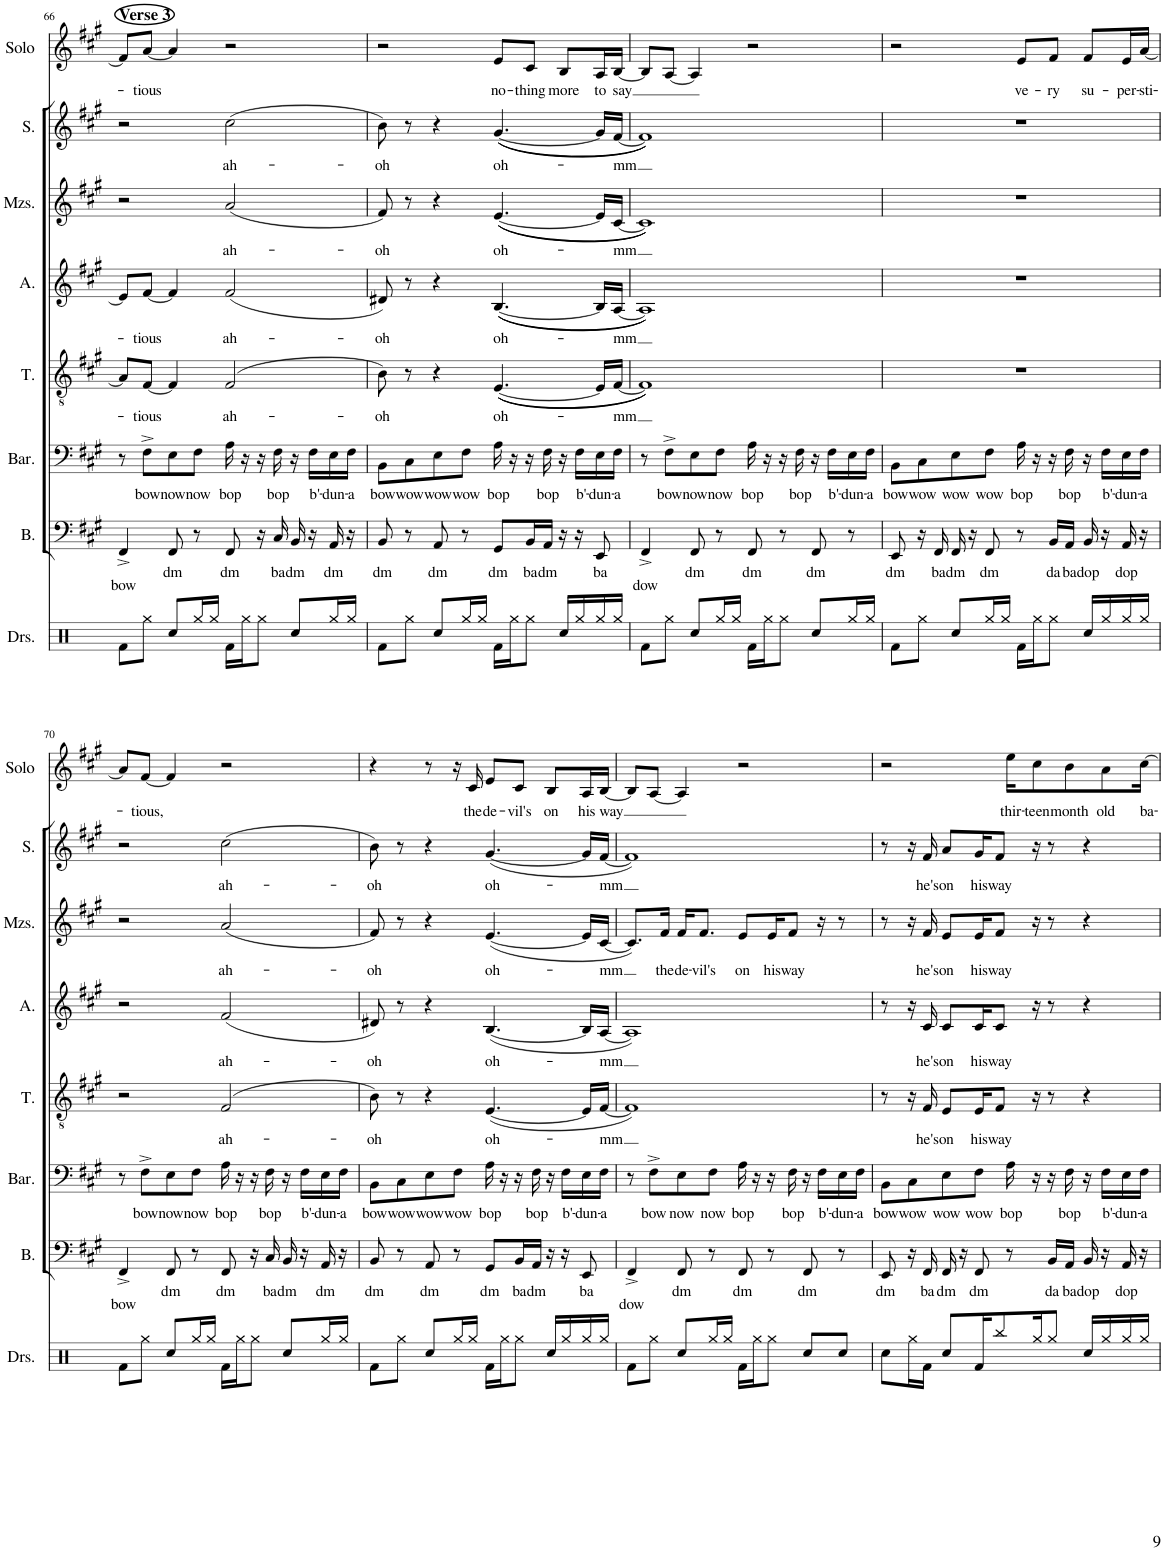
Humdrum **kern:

**kern	**kern	**text	**kern	**text	**kern	**text	**kern	**text	**kern	**text	**kern	**text	**kern	**text
*part8	*part7	*part7	*part6	*part6	*part5	*part5	*part4	*part4	*part3	*part3	*part2	*part2	*part1	*part1
*staff8	*staff7	*staff7	*staff6	*staff6	*staff5	*staff5	*staff4	*staff4	*staff3	*staff3	*staff2	*staff2	*staff1	*staff1
*I"Drumset	*I"Bass	*	*I"Baritone	*	*I"Tenor	*	*I"Alto	*	*I"Mezzo-soprano	*	*I"Soprano	*	*I"Solo	*
*I'Drs.	*I'B.	*	*I'Bar.	*	*I'T.	*	*I'A.	*	*I'Mzs.	*	*I'S.	*	*I'Solo	*
!!LO:PB:g=z
*clefX	*clefF4	*	*clefF4	*	*clefGv2	*	*clefG2	*	*clefG2	*	*clefG2	*	*clefG2	*
*k[]	*k[f#c#g#]	*	*k[f#c#g#]	*	*k[f#c#g#]	*	*k[f#c#g#]	*	*k[f#c#g#]	*	*k[f#c#g#]	*	*k[f#c#g#]	*
*M4/4	*M4/4	*	*M4/4	*	*M4/4	*	*M4/4	*	*M4/4	*	*M4/4	*	*M4/4	*
*met(c)	*met(c)	*	*met(c)	*	*met(c)	*	*met(c)	*	*met(c)	*	*met(c)	*	*met(c)	*
=66	=66	=66	=66	=66	=66	=66	=66	=66	=66	=66	=66	=66	=66	=66
!	!	!	!	!	!	!	!	!	!	!	!	!	!LO:TX:a:B:t=Verse 3	!
!	!	!LO:LY:b	!	!	!	!	!	!	!	!	!	!	!	!
8Rf\L	4FF#^/	bow	8r	.	8A/L]	.	8e/L]	.	2r	.	2r	.	8f#/L]	.
!	!	!	!	!LO:LY:b	!	!LO:LY:b	!	!LO:LY:b	!	!	!	!	!	!LO:LY:b
8Rgg\J	.	.	8F#^\L	bow	[8F#/J	-tious	[8f#/J	-tious	.	.	.	.	[8a/J	-tious
!	!	!LO:LY:b	!	!LO:LY:b	!	!	!	!	!	!	!	!	!	!
8Rcc/L	8FF#/	dm	8E\	now	4F#/]	.	4f#/]	.	.	.	.	.	4a/]	.
!	!	!	!	!LO:LY:b	!	!	!	!	!	!	!	!	!	!
16Rgg/L	8r	.	8F#\J	now	.	.	.	.	.	.	.	.	.	.
16Rgg/JJ	.	.	.	.	.	.	.	.	.	.	.	.	.	.
!	!	!LO:LY:b	!	!LO:LY:b	!	!LO:LY:b	!	!LO:LY:b	!	!LO:LY:b	!	!LO:LY:b	!	!
16Rf\LL	8FF#/	dm	16A\	bop	(2F#/	ah-	(2f#/	ah-	(2a/	ah-	(2cc#\	ah-	2r	.
16Rgg\J	.	.	16r	.	.	.	.	.	.	.	.	.	.	.
8Rgg\J	16r	.	16r	.	.	.	.	.	.	.	.	.	.	.
!	!	!LO:LY:b	!	!LO:LY:b	!	!	!	!	!	!	!	!	!	!
.	16C#/	ba	16F#\	bop	.	.	.	.	.	.	.	.	.	.
!	!	!LO:LY:b	!	!	!	!	!	!	!	!	!	!	!	!
8Rcc/L	16BB/	dm	16r	.	.	.	.	.	.	.	.	.	.	.
!	!	!	!	!LO:LY:b	!	!	!	!	!	!	!	!	!	!
.	16r	.	16F#\LL	b'-	.	.	.	.	.	.	.	.	.	.
!	!	!LO:LY:b	!	!LO:LY:b	!	!	!	!	!	!	!	!	!	!
16Rgg/L	16AA/	dm	16E\	-dun-	.	.	.	.	.	.	.	.	.	.
!	!	!	!	!LO:LY:b	!	!	!	!	!	!	!	!	!	!
16Rgg/JJ	16r	.	16F#\JJ	-a	.	.	.	.	.	.	.	.	.	.
=67	=67	=67	=67	=67	=67	=67	=67	=67	=67	=67	=67	=67	=67	=67
!	!	!LO:LY:b	!	!LO:LY:b	!	!LO:LY:b	!	!LO:LY:b	!	!LO:LY:b	!	!LO:LY:b	!	!
8Rf\L	8BB/	dm	8BB\L	bow	8B\)	-oh	8d#X/)	-oh	8f#/)	-oh	8b\)	-oh	2r	.
!	!	!	!	!LO:LY:b	!	!	!	!	!	!	!	!	!	!
8Rgg\J	8r	.	8C#\	wow	8r	.	8r	.	8r	.	8r	.	.	.
!	!	!LO:LY:b	!	!LO:LY:b	!	!	!	!	!	!	!	!	!	!
8Rcc/L	8AA/	dm	8E\	wow	4r	.	4r	.	4r	.	4r	.	.	.
!	!	!	!	!LO:LY:b	!	!	!	!	!	!	!	!	!	!
16Rgg/L	8r	.	8F#\J	wow	.	.	.	.	.	.	.	.	.	.
16Rgg/JJ	.	.	.	.	.	.	.	.	.	.	.	.	.	.
!	!	!LO:LY:b	!	!LO:LY:b	!	!LO:LY:b	!	!LO:LY:b	!	!LO:LY:b	!	!LO:LY:b	!	!LO:LY:b
16Rf\LL	8GG#/L	dm	16A\	bop	((([4.E/	oh-	((([4.B/	oh-	((([4.e/	oh-	((([4.g#/	oh-	8e/L	no-
16Rgg\J	.	.	16r	.	.	.	.	.	.	.	.	.	.	.
!	!	!LO:LY:b	!	!	!	!	!	!	!	!	!	!	!	!LO:LY:b
8Rgg\J	16BB/L	ba	16r	.	.	.	.	.	.	.	.	.	8c#/J	-thing
!	!	!LO:LY:b	!	!LO:LY:b	!	!	!	!	!	!	!	!	!	!
.	16AA/JJ	dm	16F#\	bop	.	.	.	.	.	.	.	.	.	.
!	!	!	!	!	!	!	!	!	!	!	!	!	!	!LO:LY:b
16Rcc/LL	16r	.	16r	.	.	.	.	.	.	.	.	.	8B/L	more
!	!	!	!	!LO:LY:b	!	!	!	!	!	!	!	!	!	!
16Rgg/	16r	.	16F#\LL	b'-	.	.	.	.	.	.	.	.	.	.
!	!	!LO:LY:b	!	!LO:LY:b	!	!	!	!	!	!	!	!	!	!LO:LY:b
16Rgg/	8EE/	ba	16E\	-dun-	16E/LL]	.	16B/LL]	.	16e/LL]	.	16g#/LL]	.	16A/L	to
!	!	!	!	!LO:LY:b	!	!LO:LY:b	!	!LO:LY:b	!	!LO:LY:b	!	!LO:LY:b	!	!LO:LY:b
16Rgg/JJ	.	.	16F#\JJ	-a	[16F#/JJ	mm	[16A/JJ	mm	[16c#/JJ	mm	[16f#/JJ	mm	[16B/JJ	say
=68	=68	=68	=68	=68	=68	=68	=68	=68	=68	=68	=68	=68	=68	=68
!	!	!LO:LY:b	!	!	!	!	!	!	!	!	!	!	!	!
8Rf\L	4FF#^/	dow	8r	.	1F#])))	.	1A])))	.	1c#])))	.	1f#])))	.	8B/L]	.
!	!	!	!	!LO:LY:b	!	!	!	!	!	!	!	!	!	!
8Rgg\J	.	.	8F#^\L	bow	.	.	.	.	.	.	.	.	[8A/J	.
!	!	!LO:LY:b	!	!LO:LY:b	!	!	!	!	!	!	!	!	!	!
8Rcc/L	8FF#/	dm	8E\	now	.	.	.	.	.	.	.	.	4A/]	.
!	!	!	!	!LO:LY:b	!	!	!	!	!	!	!	!	!	!
16Rgg/L	8r	.	8F#\J	now	.	.	.	.	.	.	.	.	.	.
16Rgg/JJ	.	.	.	.	.	.	.	.	.	.	.	.	.	.
!	!	!LO:LY:b	!	!LO:LY:b	!	!	!	!	!	!	!	!	!	!
16Rf\LL	8FF#/	dm	16A\	bop	.	.	.	.	.	.	.	.	2r	.
16Rgg\J	.	.	16r	.	.	.	.	.	.	.	.	.	.	.
8Rgg\J	8r	.	16r	.	.	.	.	.	.	.	.	.	.	.
!	!	!	!	!LO:LY:b	!	!	!	!	!	!	!	!	!	!
.	.	.	16F#\	bop	.	.	.	.	.	.	.	.	.	.
!	!	!LO:LY:b	!	!	!	!	!	!	!	!	!	!	!	!
8Rcc/L	8FF#/	dm	16r	.	.	.	.	.	.	.	.	.	.	.
!	!	!	!	!LO:LY:b	!	!	!	!	!	!	!	!	!	!
.	.	.	16F#\LL	b'-	.	.	.	.	.	.	.	.	.	.
!	!	!	!	!LO:LY:b	!	!	!	!	!	!	!	!	!	!
16Rgg/L	8r	.	16E\	-dun-	.	.	.	.	.	.	.	.	.	.
!	!	!	!	!LO:LY:b	!	!	!	!	!	!	!	!	!	!
16Rgg/JJ	.	.	16F#\JJ	-a	.	.	.	.	.	.	.	.	.	.
=69	=69	=69	=69	=69	=69	=69	=69	=69	=69	=69	=69	=69	=69	=69
!	!	!LO:LY:b	!	!LO:LY:b	!	!	!	!	!	!	!	!	!	!
8Rf\L	8EE/	dm	8BB\L	bow	1r	.	1r	.	1r	.	1r	.	2r	.
!	!	!	!	!LO:LY:b	!	!	!	!	!	!	!	!	!	!
8Rgg\J	16r	.	8C#\	wow	.	.	.	.	.	.	.	.	.	.
!	!	!LO:LY:b	!	!	!	!	!	!	!	!	!	!	!	!
.	16FF#/	ba	.	.	.	.	.	.	.	.	.	.	.	.
!	!	!LO:LY:b	!	!LO:LY:b	!	!	!	!	!	!	!	!	!	!
8Rcc/L	16FF#/	dm	8E\	wow	.	.	.	.	.	.	.	.	.	.
.	16r	.	.	.	.	.	.	.	.	.	.	.	.	.
!	!	!LO:LY:b	!	!LO:LY:b	!	!	!	!	!	!	!	!	!	!
16Rgg/L	8FF#/	dm	8F#\J	wow	.	.	.	.	.	.	.	.	.	.
16Rgg/JJ	.	.	.	.	.	.	.	.	.	.	.	.	.	.
!	!	!	!	!LO:LY:b	!	!	!	!	!	!	!	!	!	!LO:LY:b
16Rf\LL	8r	.	16A\	bop	.	.	.	.	.	.	.	.	8e/L	ve-
16Rgg\J	.	.	16r	.	.	.	.	.	.	.	.	.	.	.
!	!	!LO:LY:b	!	!	!	!	!	!	!	!	!	!	!	!LO:LY:b
8Rgg\J	16BB/LL	da	16r	.	.	.	.	.	.	.	.	.	8f#/J	-ry
!	!	!LO:LY:b	!	!LO:LY:b	!	!	!	!	!	!	!	!	!	!
.	16AA/JJ	ba	16F#\	bop	.	.	.	.	.	.	.	.	.	.
!	!	!LO:LY:b	!	!	!	!	!	!	!	!	!	!	!	!LO:LY:b
16Rcc/LL	16BB/	dop	16r	.	.	.	.	.	.	.	.	.	8f#/L	su-
!	!	!	!	!LO:LY:b	!	!	!	!	!	!	!	!	!	!
16Rgg/	16r	.	16F#\LL	b'-	.	.	.	.	.	.	.	.	.	.
!	!	!LO:LY:b	!	!LO:LY:b	!	!	!	!	!	!	!	!	!	!LO:LY:b
16Rgg/	16AA/	dop	16E\	-dun-	.	.	.	.	.	.	.	.	16e/L	-per-
!	!	!	!	!LO:LY:b	!	!	!	!	!	!	!	!	!	!LO:LY:b
16Rgg/JJ	16r	.	16F#\JJ	-a	.	.	.	.	.	.	.	.	[16a/JJ	-sti-
!!LO:LB:g=z
=70	=70	=70	=70	=70	=70	=70	=70	=70	=70	=70	=70	=70	=70	=70
!	!	!LO:LY:b	!	!	!	!	!	!	!	!	!	!	!	!
8Rf\L	4FF#^/	bow	8r	.	2r	.	2r	.	2r	.	2r	.	8a/L]	.
!	!	!	!	!LO:LY:b	!	!	!	!	!	!	!	!	!	!LO:LY:b
8Rgg\J	.	.	8F#^\L	bow	.	.	.	.	.	.	.	.	[8f#/J	-tious,
!	!	!LO:LY:b	!	!LO:LY:b	!	!	!	!	!	!	!	!	!	!
8Rcc/L	8FF#/	dm	8E\	now	.	.	.	.	.	.	.	.	4f#/]	.
!	!	!	!	!LO:LY:b	!	!	!	!	!	!	!	!	!	!
16Rgg/L	8r	.	8F#\J	now	.	.	.	.	.	.	.	.	.	.
16Rgg/JJ	.	.	.	.	.	.	.	.	.	.	.	.	.	.
!	!	!LO:LY:b	!	!LO:LY:b	!	!LO:LY:b	!	!LO:LY:b	!	!LO:LY:b	!	!LO:LY:b	!	!
16Rf\LL	8FF#/	dm	16A\	bop	(2F#/	ah-	(2f#/	ah-	(2a/	ah-	(2cc#\	ah-	2r	.
16Rgg\J	.	.	16r	.	.	.	.	.	.	.	.	.	.	.
8Rgg\J	16r	.	16r	.	.	.	.	.	.	.	.	.	.	.
!	!	!LO:LY:b	!	!LO:LY:b	!	!	!	!	!	!	!	!	!	!
.	16C#/	ba	16F#\	bop	.	.	.	.	.	.	.	.	.	.
!	!	!LO:LY:b	!	!	!	!	!	!	!	!	!	!	!	!
8Rcc/L	16BB/	dm	16r	.	.	.	.	.	.	.	.	.	.	.
!	!	!	!	!LO:LY:b	!	!	!	!	!	!	!	!	!	!
.	16r	.	16F#\LL	b'-	.	.	.	.	.	.	.	.	.	.
!	!	!LO:LY:b	!	!LO:LY:b	!	!	!	!	!	!	!	!	!	!
16Rgg/L	16AA/	dm	16E\	-dun-	.	.	.	.	.	.	.	.	.	.
!	!	!	!	!LO:LY:b	!	!	!	!	!	!	!	!	!	!
16Rgg/JJ	16r	.	16F#\JJ	-a	.	.	.	.	.	.	.	.	.	.
=71	=71	=71	=71	=71	=71	=71	=71	=71	=71	=71	=71	=71	=71	=71
!	!	!LO:LY:b	!	!LO:LY:b	!	!LO:LY:b	!	!LO:LY:b	!	!LO:LY:b	!	!LO:LY:b	!	!
8Rf\L	8BB/	dm	8BB\L	bow	8B\)	-oh	8d#X/)	-oh	8f#/)	-oh	8b\)	-oh	4r	.
!	!	!	!	!LO:LY:b	!	!	!	!	!	!	!	!	!	!
8Rgg\J	8r	.	8C#\	wow	8r	.	8r	.	8r	.	8r	.	.	.
!	!	!LO:LY:b	!	!LO:LY:b	!	!	!	!	!	!	!	!	!	!
8Rcc/L	8AA/	dm	8E\	wow	4r	.	4r	.	4r	.	4r	.	8r	.
!	!	!	!	!LO:LY:b	!	!	!	!	!	!	!	!	!	!
16Rgg/L	8r	.	8F#\J	wow	.	.	.	.	.	.	.	.	16r	.
!	!	!	!	!	!	!	!	!	!	!	!	!	!	!LO:LY:b
16Rgg/JJ	.	.	.	.	.	.	.	.	.	.	.	.	16c#/	the
!	!	!LO:LY:b	!	!LO:LY:b	!	!LO:LY:b	!	!LO:LY:b	!	!LO:LY:b	!	!LO:LY:b	!	!LO:LY:b
16Rf\LL	8GG#/L	dm	16A\	bop	([4.E/	oh-	([4.B/	oh-	([4.e/	oh-	([4.g#/	oh-	8e/L	de-
16Rgg\J	.	.	16r	.	.	.	.	.	.	.	.	.	.	.
!	!	!LO:LY:b	!	!	!	!	!	!	!	!	!	!	!	!LO:LY:b
8Rgg\J	16BB/L	ba	16r	.	.	.	.	.	.	.	.	.	8c#/J	-vil's
!	!	!LO:LY:b	!	!LO:LY:b	!	!	!	!	!	!	!	!	!	!
.	16AA/JJ	dm	16F#\	bop	.	.	.	.	.	.	.	.	.	.
!	!	!	!	!	!	!	!	!	!	!	!	!	!	!LO:LY:b
16Rcc/LL	16r	.	16r	.	.	.	.	.	.	.	.	.	8B/L	on
!	!	!	!	!LO:LY:b	!	!	!	!	!	!	!	!	!	!
16Rgg/	16r	.	16F#\LL	b'-	.	.	.	.	.	.	.	.	.	.
!	!	!LO:LY:b	!	!LO:LY:b	!	!	!	!	!	!	!	!	!	!LO:LY:b
16Rgg/	8EE/	ba	16E\	-dun-	16E/LL]	.	16B/LL]	.	16e/LL]	.	16g#/LL]	.	16A/L	his
!	!	!	!	!LO:LY:b	!	!LO:LY:b	!	!LO:LY:b	!	!LO:LY:b	!	!LO:LY:b	!	!LO:LY:b
16Rgg/JJ	.	.	16F#\JJ	-a	[16F#/JJ	mm	[16A/JJ	mm	[16c#/JJ	mm	[16f#/JJ	mm	[16B/JJ	way
=72	=72	=72	=72	=72	=72	=72	=72	=72	=72	=72	=72	=72	=72	=72
!	!	!LO:LY:b	!	!	!	!	!	!	!	!	!	!	!	!
8Rf\L	4FF#^/	dow	8r	.	1F#])	.	1A])	.	8.c#/L])	.	1f#])	.	8B/L]	.
!	!	!	!	!LO:LY:b	!	!	!	!	!	!	!	!	!	!
8Rgg\J	.	.	8F#^\L	bow	.	.	.	.	.	.	.	.	[8A/J	.
!	!	!	!	!	!	!	!	!	!	!LO:LY:b	!	!	!	!
.	.	.	.	.	.	.	.	.	16f#/Jk	the	.	.	.	.
!	!	!LO:LY:b	!	!LO:LY:b	!	!	!	!	!	!LO:LY:b	!	!	!	!
8Rcc/L	8FF#/	dm	8E\	now	.	.	.	.	16f#/KL	de-	.	.	4A/]	.
!	!	!	!	!	!	!	!	!	!	!LO:LY:b	!	!	!	!
.	.	.	.	.	.	.	.	.	8.f#/J	-vil's	.	.	.	.
!	!	!	!	!LO:LY:b	!	!	!	!	!	!	!	!	!	!
16Rgg/L	8r	.	8F#\J	now	.	.	.	.	.	.	.	.	.	.
16Rgg/JJ	.	.	.	.	.	.	.	.	.	.	.	.	.	.
!	!	!LO:LY:b	!	!LO:LY:b	!	!	!	!	!	!LO:LY:b	!	!	!	!
16Rf\LL	8FF#/	dm	16A\	bop	.	.	.	.	8e/L	on	.	.	2r	.
16Rgg\J	.	.	16r	.	.	.	.	.	.	.	.	.	.	.
!	!	!	!	!	!	!	!	!	!	!LO:LY:b	!	!	!	!
8Rgg\J	8r	.	16r	.	.	.	.	.	16e/K	his	.	.	.	.
!	!	!	!	!LO:LY:b	!	!	!	!	!	!LO:LY:b	!	!	!	!
.	.	.	16F#\	bop	.	.	.	.	8f#/J	way	.	.	.	.
!	!	!LO:LY:b	!	!	!	!	!	!	!	!	!	!	!	!
8Rcc/L	8FF#/	dm	16r	.	.	.	.	.	.	.	.	.	.	.
!	!	!	!	!LO:LY:b	!	!	!	!	!	!	!	!	!	!
.	.	.	16F#\LL	b'-	.	.	.	.	16r	.	.	.	.	.
!	!	!	!	!LO:LY:b	!	!	!	!	!	!	!	!	!	!
8Rcc/J	8r	.	16E\	-dun-	.	.	.	.	8r	.	.	.	.	.
!	!	!	!	!LO:LY:b	!	!	!	!	!	!	!	!	!	!
.	.	.	16F#\JJ	-a	.	.	.	.	.	.	.	.	.	.
=73	=73	=73	=73	=73	=73	=73	=73	=73	=73	=73	=73	=73	=73	=73
!	!	!LO:LY:b	!	!LO:LY:b	!	!	!	!	!	!	!	!	!	!
8Rcc\L	8EE/	dm	8BB\L	bow	8r	.	8r	.	8r	.	8r	.	2r	.
!	!	!	!	!LO:LY:b	!	!	!	!	!	!	!	!	!	!
16Rgg\L	16r	.	8C#\	wow	16r	.	16r	.	16r	.	16r	.	.	.
!	!	!LO:LY:b	!	!	!	!LO:LY:b	!	!LO:LY:b	!	!LO:LY:b	!	!LO:LY:b	!	!
16Rf\JJ	16FF#/	ba	.	.	16F#/	he's	16c#/	he's	16f#/	he's	16f#/	he's	.	.
!	!	!LO:LY:b	!	!LO:LY:b	!	!LO:LY:b	!	!LO:LY:b	!	!LO:LY:b	!	!LO:LY:b	!	!
8Rcc/L	16FF#/	dm	8E\	wow	8E/L	on	8c#/L	on	8e/L	on	8a/L	on	.	.
.	16r	.	.	.	.	.	.	.	.	.	.	.	.	.
!	!	!LO:LY:b	!	!LO:LY:b	!	!LO:LY:b	!	!LO:LY:b	!	!LO:LY:b	!	!LO:LY:b	!	!
16Rf/K	8FF#/	dm	8F#\J	wow	16E/K	his	16c#/K	his	16e/K	his	16g#/K	his	.	.
!	!	!	!	!	!	!LO:LY:b	!	!LO:LY:b	!	!LO:LY:b	!	!LO:LY:b	!	!
8Rbb/	.	.	.	.	8F#/J	way	8c#/J	way	8f#/J	way	8f#/J	way	.	.
!	!	!	!	!LO:LY:b	!	!	!	!	!	!	!	!	!	!LO:LY:b
.	8r	.	16A\	bop	.	.	.	.	.	.	.	.	16ee\KL	thir-
!	!	!	!	!	!	!	!	!	!	!	!	!	!	!LO:LY:b
16Rgg/K	.	.	16r	.	16r	.	16r	.	16r	.	16r	.	8cc#\	-teen
!	!	!LO:LY:b	!	!	!	!	!	!	!	!	!	!	!	!
8Rgg/J	16BB/LL	da	16r	.	8r	.	8r	.	8r	.	8r	.	.	.
!	!	!LO:LY:b	!	!LO:LY:b	!	!	!	!	!	!	!	!	!	!LO:LY:b
.	16AA/JJ	ba	16F#\	bop	.	.	.	.	.	.	.	.	8b\	month
!	!	!LO:LY:b	!	!	!	!	!	!	!	!	!	!	!	!
16Rcc/LL	16BB/	dop	16r	.	4r	.	4r	.	4r	.	4r	.	.	.
!	!	!	!	!LO:LY:b	!	!	!	!	!	!	!	!	!	!LO:LY:b
16Rgg/	16r	.	16F#\LL	b'-	.	.	.	.	.	.	.	.	8a\	old
!	!	!LO:LY:b	!	!LO:LY:b	!	!	!	!	!	!	!	!	!	!
16Rgg/	16AA/	dop	16E\	-dun-	.	.	.	.	.	.	.	.	.	.
!	!	!	!	!LO:LY:b	!	!	!	!	!	!	!	!	!	!LO:LY:b
16Rgg/JJ	16r	.	16F#\JJ	-a	.	.	.	.	.	.	.	.	[16cc#\Jk	ba-
=	=	=	=	=	=	=	=	=	=	=	=	=	=	=
*-	*-	*-	*-	*-	*-	*-	*-	*-	*-	*-	*-	*-	*-	*-
